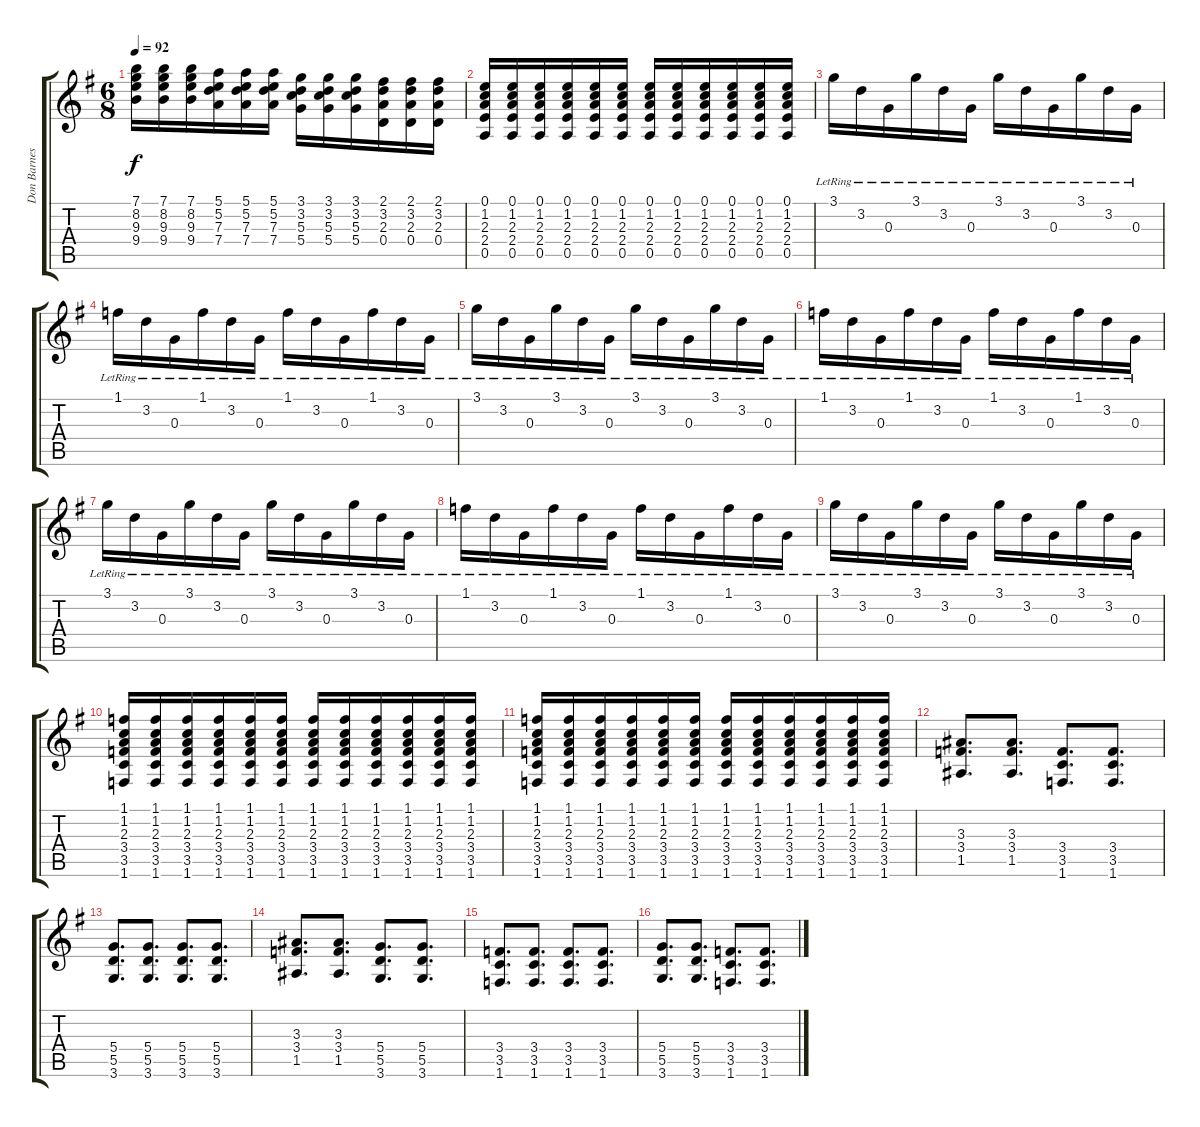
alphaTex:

\track ("Don Barnes Guitar" "Don Barnes") {instrument overdrivenguitar}
\staff {score tabs}
\tuning (E4 B3 G3 D3 A2 E2) {hide}
\ts (6 8)
\tempo 92
\clef g2
\ks g
(7.1 8.2 9.3 9.4).16{dy f} (7.1 8.2 9.3 9.4).16 (7.1 8.2 9.3 9.4).16 (5.1 5.2 7.3 7.4).16 (5.1 5.2 7.3 7.4).16 (5.1 5.2 7.3 7.4).16 (3.1 3.2 5.3 5.4).16 (3.1 3.2 5.3 5.4).16 (3.1 3.2 5.3 5.4).16 (2.1 3.2 2.3 0.4).16 (2.1 3.2 2.3 0.4).16 (2.1 3.2 2.3 0.4).16 |
(0.1 1.2 2.3 2.4 0.5).16 (0.1 1.2 2.3 2.4 0.5).16 (0.1 1.2 2.3 2.4 0.5).16 (0.1 1.2 2.3 2.4 0.5).16 (0.1 1.2 2.3 2.4 0.5).16 (0.1 1.2 2.3 2.4 0.5).16 (0.1 1.2 2.3 2.4 0.5).16 (0.1 1.2 2.3 2.4 0.5).16 (0.1 1.2 2.3 2.4 0.5).16 (0.1 1.2 2.3 2.4 0.5).16 (0.1 1.2 2.3 2.4 0.5).16 (0.1 1.2 2.3 2.4 0.5).16 |
3.1{lr}.16{volume 11 instrument overdrivenguitar} 3.2{lr}.16 0.3{lr}.16 3.1{lr}.16 3.2{lr}.16 0.3{lr}.16 3.1{lr}.16 3.2{lr}.16 0.3{lr}.16 3.1{lr}.16 3.2{lr}.16 0.3{lr}.16 |
1.1{lr}.16 3.2{lr}.16 0.3{lr}.16 1.1{lr}.16 3.2{lr}.16 0.3{lr}.16 1.1{lr}.16 3.2{lr}.16 0.3{lr}.16 1.1{lr}.16 3.2{lr}.16 0.3{lr}.16 |
3.1{lr}.16 3.2{lr}.16 0.3{lr}.16 3.1{lr}.16 3.2{lr}.16 0.3{lr}.16 3.1{lr}.16 3.2{lr}.16 0.3{lr}.16 3.1{lr}.16 3.2{lr}.16 0.3{lr}.16 |
1.1{lr}.16 3.2{lr}.16 0.3{lr}.16 1.1{lr}.16 3.2{lr}.16 0.3{lr}.16 1.1{lr}.16 3.2{lr}.16 0.3{lr}.16 1.1{lr}.16 3.2{lr}.16 0.3{lr}.16 |
3.1{lr}.16 3.2{lr}.16 0.3{lr}.16 3.1{lr}.16 3.2{lr}.16 0.3{lr}.16 3.1{lr}.16 3.2{lr}.16 0.3{lr}.16 3.1{lr}.16 3.2{lr}.16 0.3{lr}.16 |
1.1{lr}.16 3.2{lr}.16 0.3{lr}.16 1.1{lr}.16 3.2{lr}.16 0.3{lr}.16 1.1{lr}.16 3.2{lr}.16 0.3{lr}.16 1.1{lr}.16 3.2{lr}.16 0.3{lr}.16 |
3.1{lr}.16 3.2{lr}.16 0.3{lr}.16 3.1{lr}.16 3.2{lr}.16 0.3{lr}.16 3.1{lr}.16 3.2{lr}.16 0.3{lr}.16 3.1{lr}.16 3.2{lr}.16 0.3{lr}.16 |
(1.1 1.2 2.3 3.4 3.5 1.6).16 (1.1 1.2 2.3 3.4 3.5 1.6).16 (1.1 1.2 2.3 3.4 3.5 1.6).16 (1.1 1.2 2.3 3.4 3.5 1.6).16 (1.1 1.2 2.3 3.4 3.5 1.6).16 (1.1 1.2 2.3 3.4 3.5 1.6).16 (1.1 1.2 2.3 3.4 3.5 1.6).16 (1.1 1.2 2.3 3.4 3.5 1.6).16 (1.1 1.2 2.3 3.4 3.5 1.6).16 (1.1 1.2 2.3 3.4 3.5 1.6).16 (1.1 1.2 2.3 3.4 3.5 1.6).16 (1.1 1.2 2.3 3.4 3.5 1.6).16 |
(1.1 1.2 2.3 3.4 3.5 1.6).16 (1.1 1.2 2.3 3.4 3.5 1.6).16 (1.1 1.2 2.3 3.4 3.5 1.6).16 (1.1 1.2 2.3 3.4 3.5 1.6).16 (1.1 1.2 2.3 3.4 3.5 1.6).16 (1.1 1.2 2.3 3.4 3.5 1.6).16 (1.1 1.2 2.3 3.4 3.5 1.6).16 (1.1 1.2 2.3 3.4 3.5 1.6).16 (1.1 1.2 2.3 3.4 3.5 1.6).16 (1.1 1.2 2.3 3.4 3.5 1.6).16 (1.1 1.2 2.3 3.4 3.5 1.6).16 (1.1 1.2 2.3 3.4 3.5 1.6).16 |
(3.3 3.4 1.5).8{d} (3.3 3.4 1.5).8{d} (3.4 3.5 1.6).8{d} (3.4 3.5 1.6).8{d} |
(5.4 5.5 3.6).8{d} (5.4 5.5 3.6).8{d} (5.4 5.5 3.6).8{d} (5.4 5.5 3.6).8{d} |
(3.3 3.4 1.5).8{d} (3.3 3.4 1.5).8{d} (5.4 5.5 3.6).8{d} (5.4 5.5 3.6).8{d} |
(3.4 3.5 1.6).8{d} (3.4 3.5 1.6).8{d} (3.4 3.5 1.6).8{d} (3.4 3.5 1.6).8{d} |
(5.4 5.5 3.6).8{d} (5.4 5.5 3.6).8{d} (3.4 3.5 1.6).8{d} (3.4 3.5 1.6).8{d}
